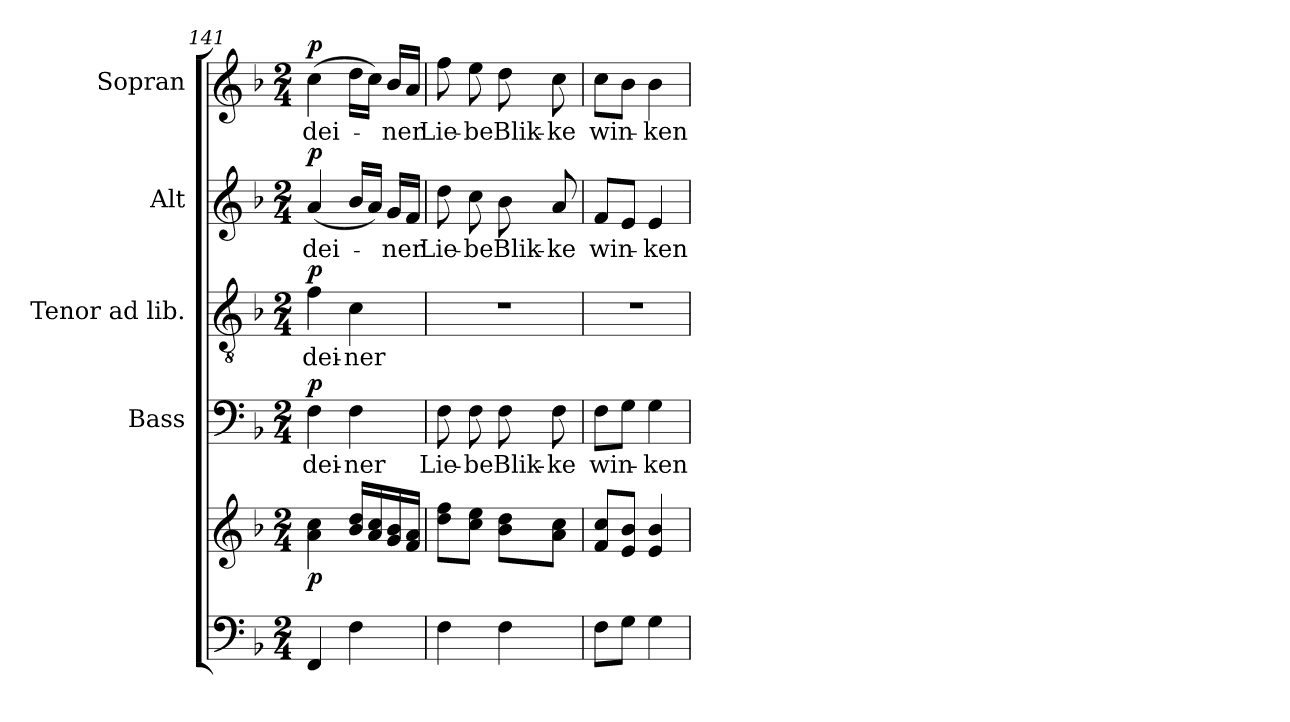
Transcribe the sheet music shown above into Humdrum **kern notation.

**kern	**kern	**dynam	**kern	**text	**dynam	**kern	**text	**dynam	**kern	**text	**dynam	**kern	**text	**dynam
*part5	*part5	*part5	*part4	*part4	*part4	*part3	*part3	*part3	*part2	*part2	*part2	*part1	*part1	*part1
*staff6	*staff5	*staff5/6	*staff4	*staff4	*staff4	*staff3	*staff3	*staff3	*staff2	*staff2	*staff2	*staff1	*staff1	*staff1
*	*	*	*I"Bass	*	*	*I"Tenor ad lib.	*	*	*I"Alt	*	*	*I"Sopran	*	*
*	*	*	*I'B.	*	*	*I'T.	*	*	*I'A.	*	*	*I'S.	*	*
!!LO:LB:g=z
*clefF4	*clefG2	*	*clefF4	*	*	*clefGv2	*	*	*clefG2	*	*	*clefG2	*	*
*k[b-]	*k[b-]	*	*k[b-]	*	*	*k[b-]	*	*	*k[b-]	*	*	*k[b-]	*	*
*F:	*F:	*	*F:	*	*	*F:	*	*	*F:	*	*	*F:	*	*
*M2/4	*M2/4	*	*M2/4	*	*	*M2/4	*	*	*M2/4	*	*	*M2/4	*	*
=141	=141	=141	=141	=141	=141	=141	=141	=141	=141	=141	=141	=141	=141	=141
!	!	!LO:DY:b	!	!LO:LY:b	!LO:DY:a	!	!LO:LY:b	!LO:DY:a	!	!LO:LY:b	!LO:DY:a	!	!LO:LY:b	!LO:DY:a
4FF/	4a\ 4cc\	p	4F\	dei-	p	4f\	dei-	p	(<4a/	dei-	p	(>4cc\	dei-	p
!	!	!	!	!LO:LY:b	!	!	!LO:LY:b	!	!	!	!	!	!	!
4F\	16b-/ 16dd/LL	.	4F\	-ner	.	4c\	-ner	.	16b-/LL	.	.	16dd\LL	.	.
.	16a/ 16cc/	.	.	.	.	.	.	.	16a/JJ)	.	.	16cc\JJ)	.	.
!	!	!	!	!	!	!	!	!	!	!LO:LY:b	!	!	!LO:LY:b	!
.	16g/ 16b-/	.	.	.	.	.	.	.	16g/LL	-ner	.	16b-/LL	-ner	.
.	16f/ 16a/JJ	.	.	.	.	.	.	.	16f/JJ	.	.	16a/JJ	.	.
=142	=142	=142	=142	=142	=142	=142	=142	=142	=142	=142	=142	=142	=142	=142
!	!	!	!	!LO:LY:b	!	!	!	!	!	!LO:LY:b	!	!	!LO:LY:b	!
4F\	8dd\ 8ff\L	.	8F\	Lie-	.	2r	.	.	8dd\	Lie-	.	8ff\	Lie-	.
!	!	!	!	!LO:LY:b	!	!	!	!	!	!LO:LY:b	!	!	!LO:LY:b	!
.	8cc\ 8ee\J	.	8F\	-be	.	.	.	.	8cc\	-be	.	8ee\	-be	.
!	!	!	!	!LO:LY:b	!	!	!	!	!	!LO:LY:b	!	!	!LO:LY:b	!
4F\	8b-\ 8dd\L	.	8F\	Blik-	.	.	.	.	8b-\	Blik-	.	8dd\	Blik-	.
!	!	!	!	!LO:LY:b	!	!	!	!	!	!LO:LY:b	!	!	!LO:LY:b	!
.	8a\ 8cc\J	.	8F\	-ke	.	.	.	.	8a/	-ke	.	8cc\	-ke	.
=143	=143	=143	=143	=143	=143	=143	=143	=143	=143	=143	=143	=143	=143	=143
!	!	!	!	!LO:LY:b	!	!	!	!	!	!LO:LY:b	!	!	!LO:LY:b	!
8F\L	8f/ 8cc/L	.	8F\L	win-	.	2r	.	.	8f/L	win-	.	8cc\L	win-	.
8G\J	8e/ 8b-/J	.	8G\J	.	.	.	.	.	8e/J	.	.	8b-\J	.	.
!	!	!	!	!LO:LY:b	!	!	!	!	!	!LO:LY:b	!	!	!LO:LY:b	!
4G\	4e/ 4b-/	.	4G\	-ken	.	.	.	.	4e/	-ken	.	4b-\	-ken	.
=	=	=	=	=	=	=	=	=	=	=	=	=	=	=
*-	*-	*-	*-	*-	*-	*-	*-	*-	*-	*-	*-	*-	*-	*-
